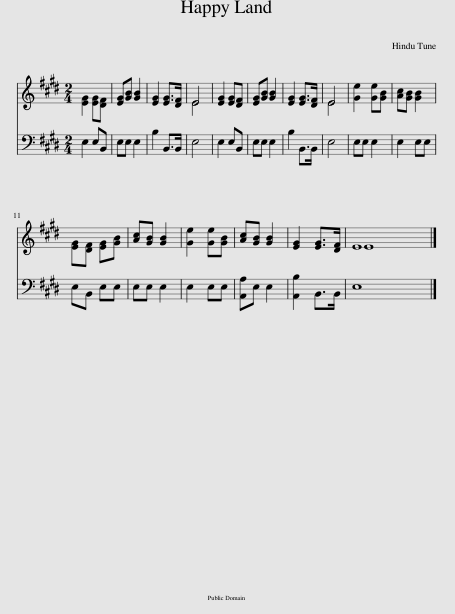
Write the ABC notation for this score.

X:1
%%score ( 1 2 ) 3
L:1/8
M:2/4
I:linebreak $
K:E
V:1 treble
V:2 treble
V:3 bass
V:1
 [EG]2 [EG][DF] | [EG][GB] [GB]2 | [EG]2 [EG]>[DF] | E4 | [EG]2 [EG][DF] | %5
 [EG][GB] [GB]2 | [EG]2 [EG]>[DF] | E4 | [Ge]2 [Ge][GB] | [Ac][GB] [GB]2 |$ %10
 [EG][DF] [EG][GB] | [Ac][GB] [GB]2 | [Ge]2 [Ge][GB] | [Ac][GB] [GB]2 | [EG]2 [EG]>[DF] | %15
 E8 |] %16
V:2
 x4 | x4 | x4 | E4 | x4 | %5
 x4 | x4 | E4 | x4 | x4 |$ %10
 x4 | x4 | x4 | x4 | x4 | %15
 E8 |] %16
V:3
 E,2 E,B,, | E,E, E,2 | B,2 B,,>B,, | E,4 | E,2 E,B,, | %5
 E,E, E,2 | B,2 B,,>B,, | E,4 | E,E, E,2 | E,2 E,E, |$ %10
 E,B,, E,E, | E,E, E,2 | E,2 E,E, | [A,,A,]E, E,2 | [A,,B,]2 B,,>B,, | %15
 E,8 |] %16
